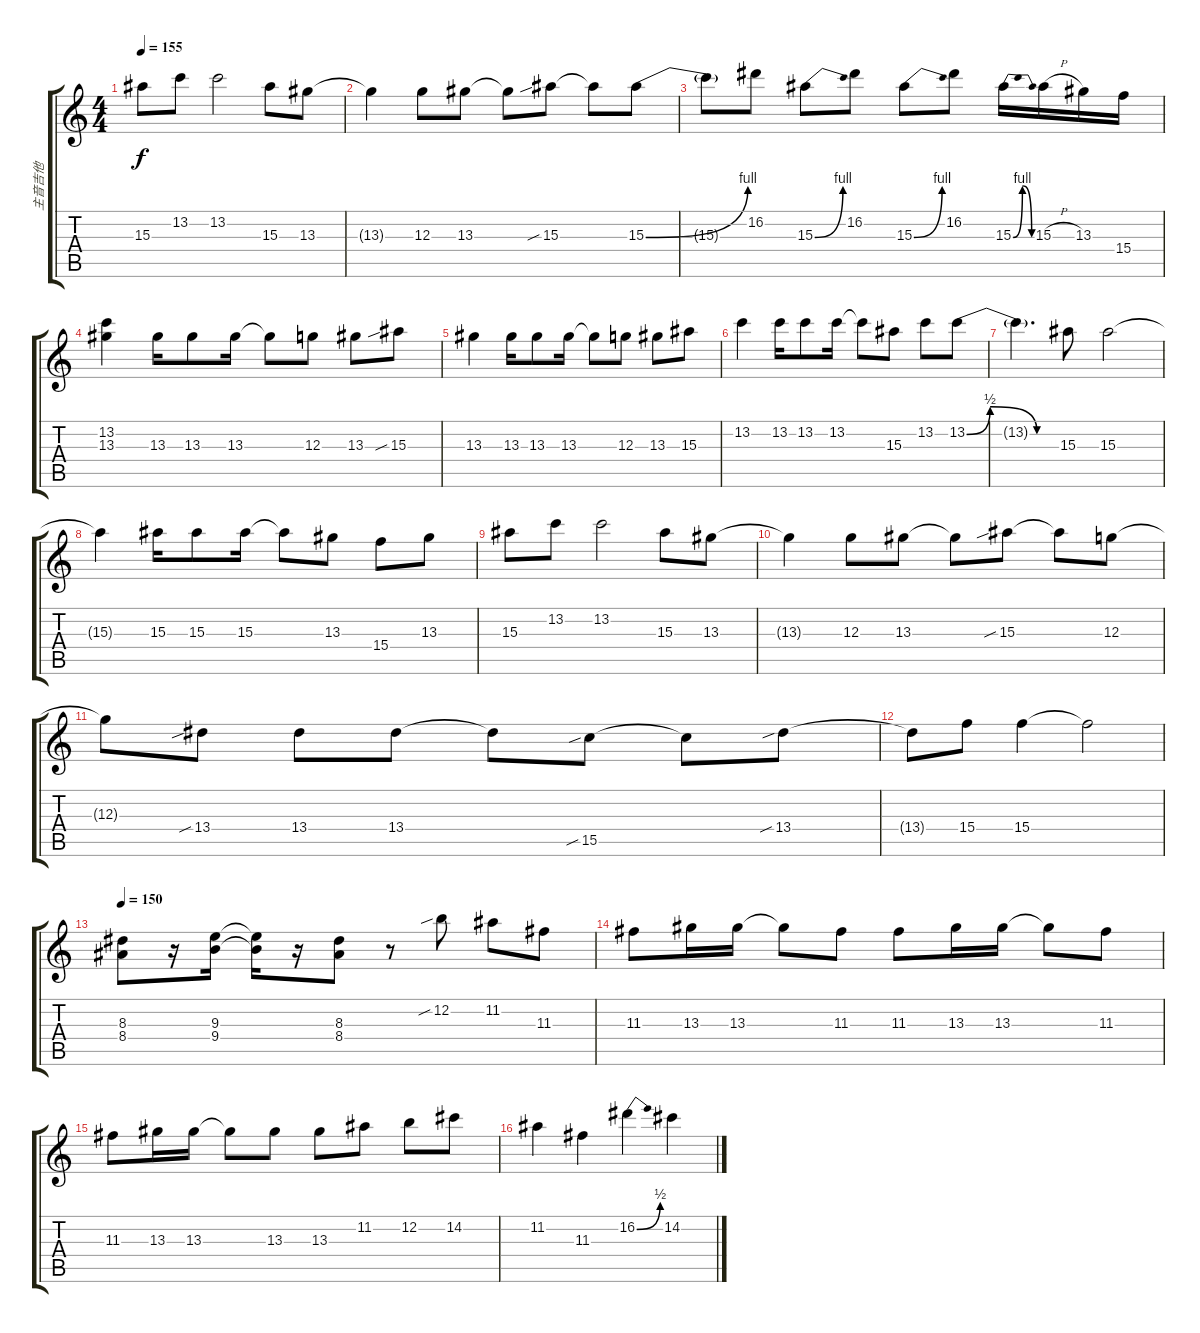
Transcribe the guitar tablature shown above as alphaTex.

\track ("主音吉他" "主音吉他") {instrument distortionguitar}
\staff {score tabs}
\tuning (E4 B3 G3 D3 A2 E2) {hide}
\ts (4 4)
\tempo 155
\clef g2
\ks c
15.3.8{dy f} 13.2.8 13.2.2 15.3.8 13.3.8 |
13.3{t}.4 12.3.8 13.3.8 13.3{t}.8 15.3{sib}.8 15.3{t}.8 15.3{be (bend 0 0 60 4)}.8 |
15.3{t}.8 16.2.8 15.3{be (bend 0 0 60 4)}.8 16.2.8 15.3{be (bend 0 0 60 4)}.8 16.2.8 15.3{be (bendrelease 0 0 15 4 15 4 60 0)}.16 15.3{h}.16 13.3.16 15.4.16 |
(13.2 13.3).4 13.3.16 13.3.8 13.3.16 13.3{t}.8 12.3.8 13.3.8 15.3{sib}.8 |
13.3.4 13.3.16 13.3.8 13.3.16 13.3{t}.8 12.3.8 13.3.8 15.3.8 |
13.2.4 13.2.16 13.2.8 13.2.16 13.2{t}.8 15.3.8 13.2.8 13.2{be (custom 0 0 15 2 45 0 60 0)}.8 |
13.2{t}.4{d} 15.3.8 15.3.2 |
15.3{t}.4 15.3.16 15.3.8 15.3.16 15.3{t}.8 13.3.8 15.4.8 13.3.8 |
15.3.8 13.2.8 13.2.2 15.3.8 13.3.8 |
13.3{t}.4 12.3.8 13.3.8 13.3{t}.8 15.3{sib}.8 15.3{t}.8 12.3.8 |
12.3{t}.8 13.4{sib}.8 13.4.8 13.4.8 13.4{t}.8 15.5{sib}.8 15.5{t}.8 13.4{sib}.8 |
13.4{t}.8 15.4.8 15.4.4 15.4{t}.2 |
\tempo 150
(8.3 8.4).8 r.16 (9.3 9.4).16 (9.3{t} 9.4{t}).16 r.16 (8.3 8.4).8 r.8 12.2{sib}.8 11.2.8 11.3.8 |
11.3.8 13.3.16 13.3.16 13.3{t}.8 11.3.8 11.3.8 13.3.16 13.3.16 13.3{t}.8 11.3.8 |
11.3.8 13.3.16 13.3.16 13.3{t}.8 13.3.8 13.3.8 11.2.8 12.2.8 14.2.8 |
11.2.4 11.3.4 16.2{be (bend 0 0 60 2)}.4 14.2.4
